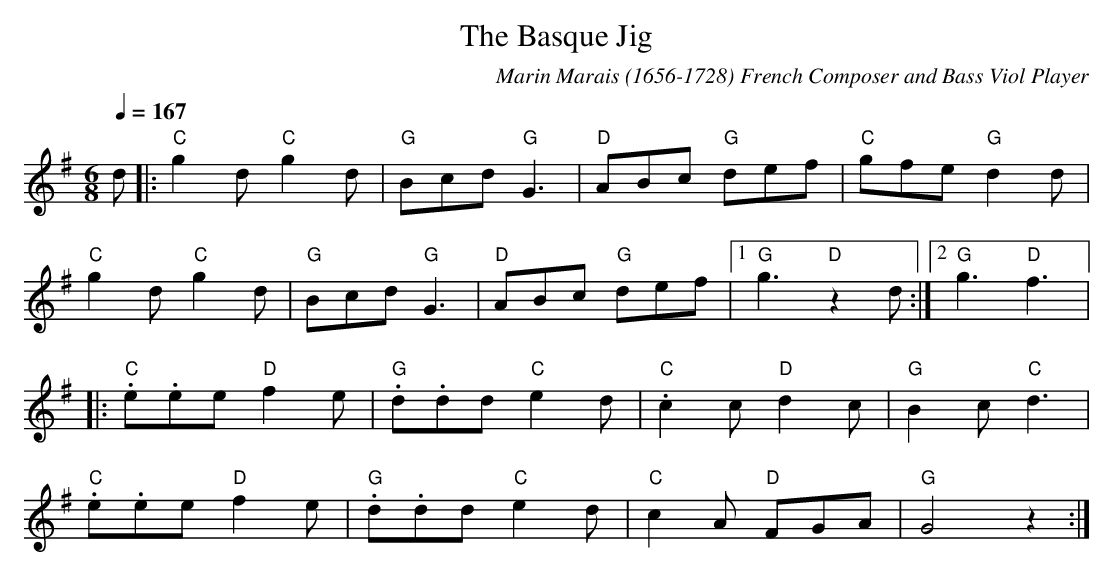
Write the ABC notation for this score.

X:1
T: The Basque Jig
C: Marin Marais (1656-1728) French Composer and Bass Viol Player
M: 6/8
L: 1/8
Q:1/4=167
K:G % 1 sharps
d|:"C"g2d"C"g2d|"G"Bcd"G"G3|"D"ABc "G"def|"C"gfe"G"d2d|
"C"g2d"C"g2d|"G"Bcd"G"G3|"D"ABc "G"def|1 "G"g3 "D"z2d :|2 "G"g3 "D"f3|:
"C".e.ee "D"f2e|"G".d.dd "C"e2d|"C".c2c "D"d2c|"G"B2c"C"d3|
"C".e.ee "D"f2e|"G".d.dd "C"e2d|"C"c2A "D"FGA|"G"G4 z2 :|
